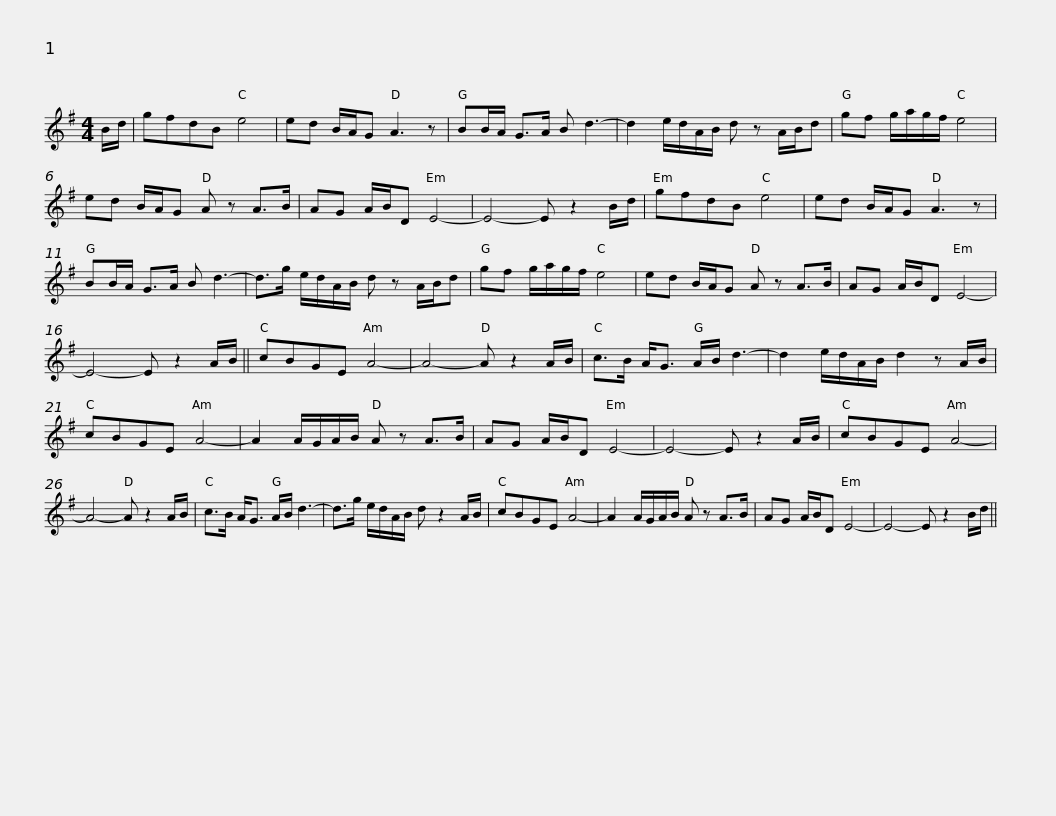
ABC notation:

X:1
L:1/8
M:4/4
I:linebreak $
K:Emin
V:1 treble
V:1
 B/d/ | gfdB e4 | ed B/A/G A3 z | BB/A/ G>A B d3- | d2 e/d/A/B/ d z A/B/d | %5
 gf g/a/g/f/ e4 |$ ed B/A/G A z A>B | AG A/B/D E4- | E4- E z2 B/d/ | gfdB e4 | %10
 ed B/A/G A3 z | BB/A/ G>A B d3- |$ d>g e/d/A/B/ d z A/B/d | gf g/a/g/f/ e4 | ed B/A/G A z A>B | %15
 AG A/B/D E4- | E4- E z2 A/B/ || cBGE A4- |$ A4- A z2 A/B/ | c>B A<G A/B/ d3- | %20
 d2 e/d/A/B/ d2 z A/B/ | cBGE A4- | A2 A/G/A/B/ A z A>B | AG A/B/D E4- |$ E4- E z2 A/B/ | %25
 cBGE A4- | A4- A z2 A/B/ | c>B A<G A/B/ d3- | d>g e/d/A/B/ d z2 A/B/ | cBGE A4- |$ %30
 A2 A/G/A/B/ A z A>B | AG A/B/D E4- | E4- E z2 B/d/ || %33
